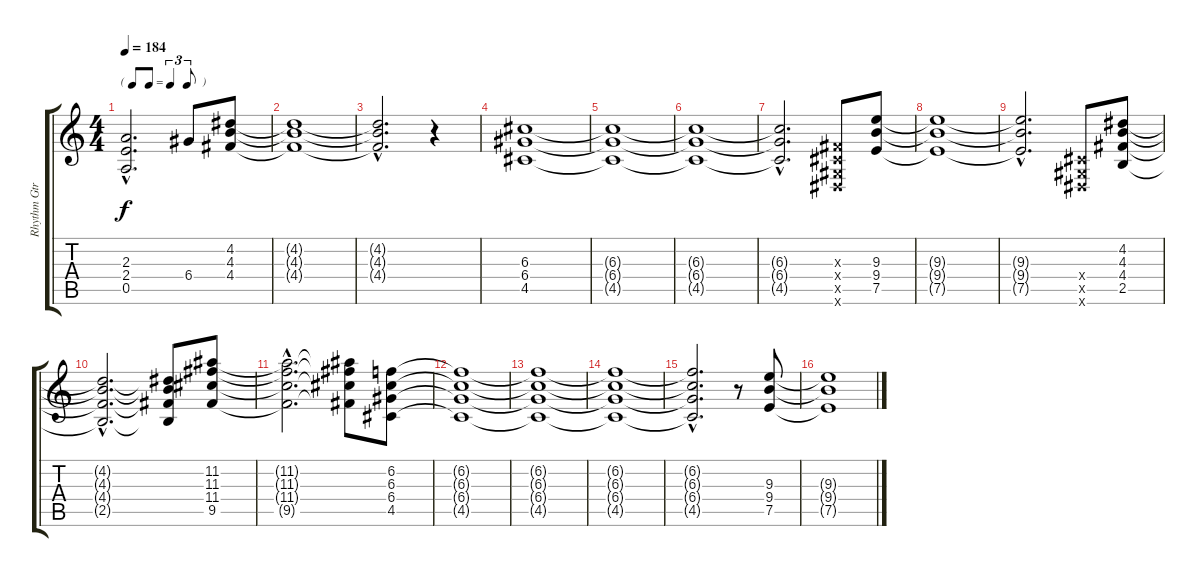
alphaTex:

\track ("Rhythm Gtr 2" "Rhythm Gtr") {instrument distortionguitar}
\staff {score tabs}
\tuning (E4 B3 G3 D3 A2 E2) {hide}
\ts (4 4)
\tf triplet8th
\tempo 184
\clef g2
\ks c
(2.3{hac t} 2.4{hac t} 0.5{hac t}).2{d dy f} 6.4.8 (4.2 4.3 4.4).8 |
(4.2{t} 4.3{t} 4.4{t}).1 |
(4.2{hac t} 4.3{hac t} 4.4{hac t}).2{d} r.4 |
(6.3 6.4 4.5).1 |
(6.3{t} 6.4{t} 4.5{t}).1 |
(6.3{t} 6.4{t} 4.5{t}).1 |
(6.3{hac t} 6.4{hac t} 4.5{hac t}).2{d} (-1.3{x} -1.4{x} -1.5{x} -1.6{x}).8 (9.3 9.4 7.5).8 |
(9.3{t} 9.4{t} 7.5{t}).1 |
(9.3{hac t} 9.4{hac t} 7.5{hac t}).2{d} (-1.4{x} -1.5{x} -1.6{x}).8 (4.2 4.3 4.4 2.5).8 |
(4.2{hac t} 4.3{hac t} 4.4{hac t} 2.5{hac t}).2{d} (4.2{t} 4.3{t} 4.4{t} 2.5{t}).8 (11.2 11.3 11.4 9.5).8 |
(11.2{hac t} 11.3{hac t} 11.4{hac t} 9.5{hac t}).2{d} (11.2{t} 11.3{t} 11.4{t} 9.5{t}).8 (6.2 6.3 6.4 4.5).8 |
(6.2{t} 6.3{t} 6.4{t} 4.5{t}).1 |
(6.2{t} 6.3{t} 6.4{t} 4.5{t}).1 |
(6.2{t} 6.3{t} 6.4{t} 4.5{t}).1 |
(6.2{hac t} 6.3{hac t} 6.4{hac t} 4.5{hac t}).2{d} r.8 (9.3 9.4 7.5).8 |
(9.3{t} 9.4{t} 7.5{t}).1
